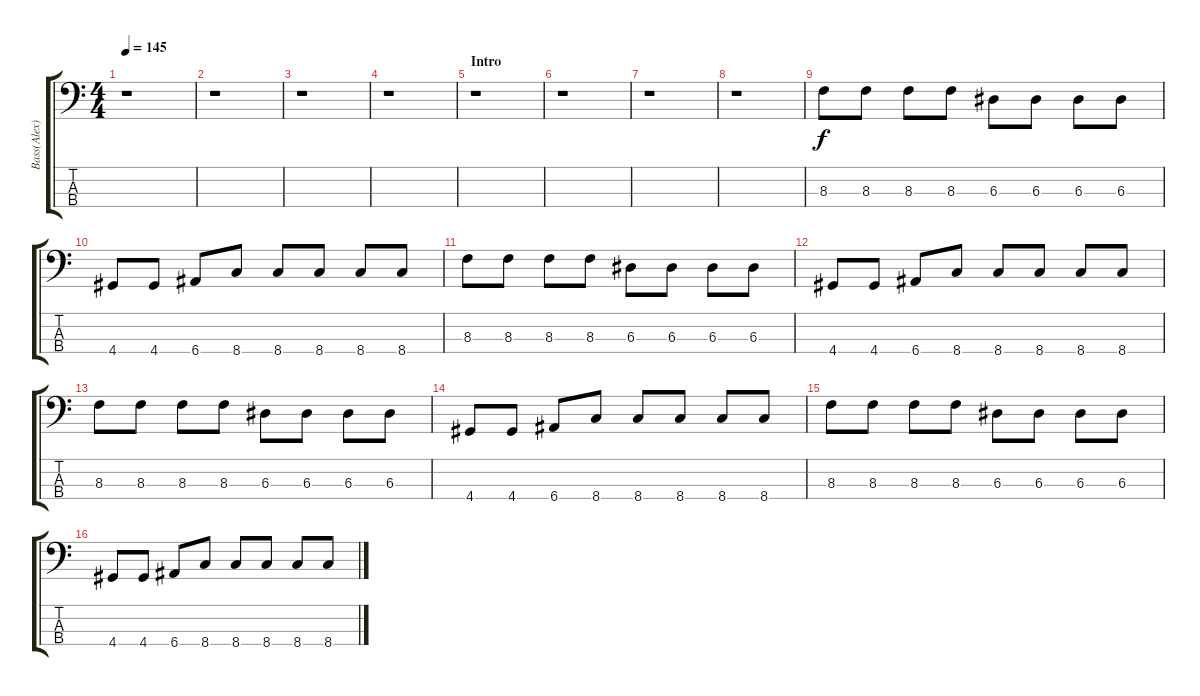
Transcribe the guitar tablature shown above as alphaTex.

\track ("Bass(Alex)" "Bass(Alex)") {instrument electricbasspick}
\staff {score tabs}
\tuning (G2 D2 A1 E1) {hide}
\ts (4 4)
\tempo 145
\clef f4
\ks c
r.1{dy f instrument electricbasspick} |
r.1 |
r.1 |
r.1 |
\section ("" "Intro")
r.1 |
r.1 |
r.1 |
r.1 |
8.3.8 8.3.8 8.3.8 8.3.8 6.3.8 6.3.8 6.3.8 6.3.8 |
4.4.8 4.4.8 6.4.8 8.4.8 8.4.8 8.4.8 8.4.8 8.4.8 |
8.3.8 8.3.8 8.3.8 8.3.8 6.3.8 6.3.8 6.3.8 6.3.8 |
4.4.8 4.4.8 6.4.8 8.4.8 8.4.8 8.4.8 8.4.8 8.4.8 |
8.3.8 8.3.8 8.3.8 8.3.8 6.3.8 6.3.8 6.3.8 6.3.8 |
4.4.8 4.4.8 6.4.8 8.4.8 8.4.8 8.4.8 8.4.8 8.4.8 |
8.3.8 8.3.8 8.3.8 8.3.8 6.3.8 6.3.8 6.3.8 6.3.8 |
4.4.8 4.4.8 6.4.8 8.4.8 8.4.8 8.4.8 8.4.8 8.4.8
